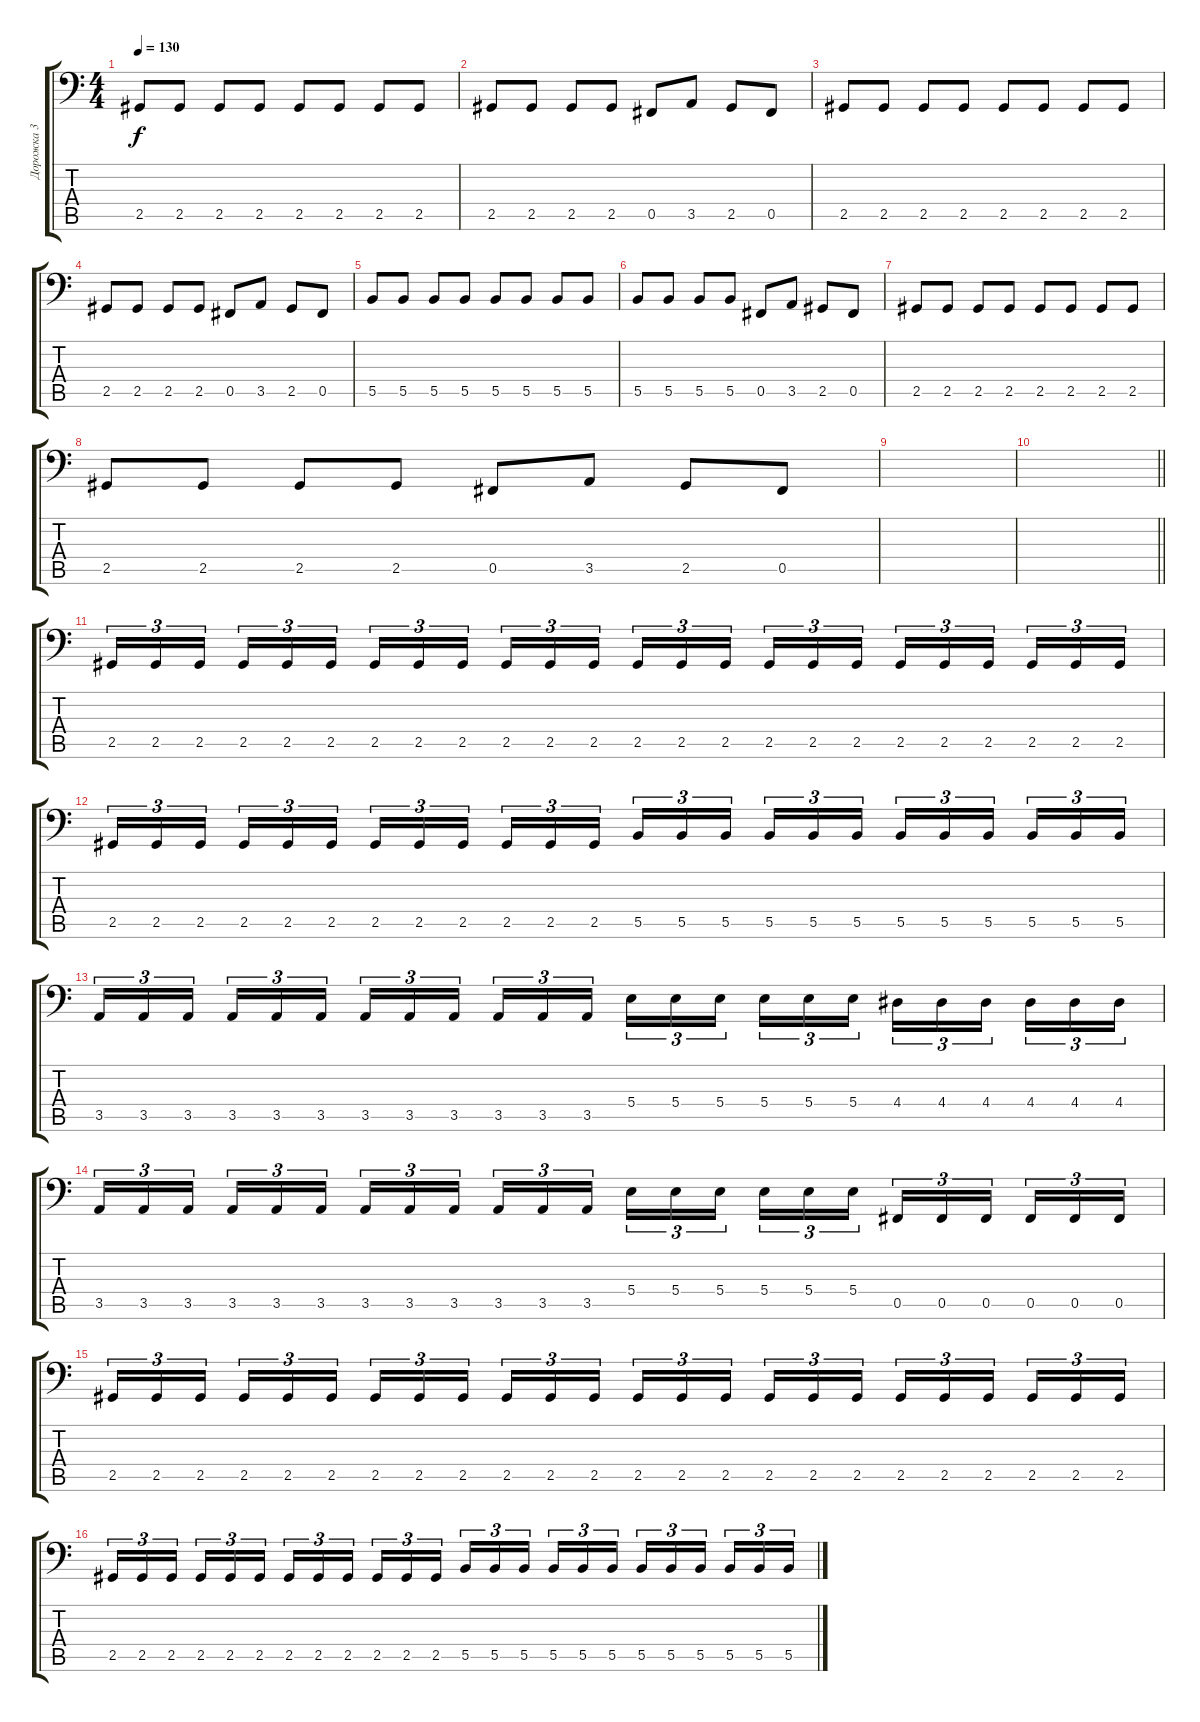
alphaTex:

\track ("Дорожка 3" "Дорожка 3") {instrument electricbassfinger}
\staff {score tabs}
\tuning (Db3 Ab2 E2 B1 Gb1 B0) {hide}
\ts (4 4)
\section ("" " ")
\tempo 130
\clef f4
\ks c
2.5.8{dy f} 2.5.8 2.5.8 2.5.8 2.5.8 2.5.8 2.5.8 2.5.8 |
2.5.8 2.5.8 2.5.8 2.5.8 0.5.8 3.5.8 2.5.8 0.5.8 |
2.5.8 2.5.8 2.5.8 2.5.8 2.5.8 2.5.8 2.5.8 2.5.8 |
2.5.8 2.5.8 2.5.8 2.5.8 0.5.8 3.5.8 2.5.8 0.5.8 |
5.5.8 5.5.8 5.5.8 5.5.8 5.5.8 5.5.8 5.5.8 5.5.8 |
5.5.8 5.5.8 5.5.8 5.5.8 0.5.8 3.5.8 2.5.8 0.5.8 |
2.5.8 2.5.8 2.5.8 2.5.8 2.5.8 2.5.8 2.5.8 2.5.8 |
2.5.8 2.5.8 2.5.8 2.5.8 0.5.8 3.5.8 2.5.8 0.5.8 |
|
\barLineRight lightlight
|
\section ("" " ")
2.5.16{tu (3 2)} 2.5.16{tu (3 2)} 2.5.16{tu (3 2) beam splitsecondary} 2.5.16{tu (3 2)} 2.5.16{tu (3 2)} 2.5.16{tu (3 2)} 2.5.16{tu (3 2)} 2.5.16{tu (3 2)} 2.5.16{tu (3 2) beam splitsecondary} 2.5.16{tu (3 2)} 2.5.16{tu (3 2)} 2.5.16{tu (3 2)} 2.5.16{tu (3 2)} 2.5.16{tu (3 2)} 2.5.16{tu (3 2) beam splitsecondary} 2.5.16{tu (3 2)} 2.5.16{tu (3 2)} 2.5.16{tu (3 2)} 2.5.16{tu (3 2)} 2.5.16{tu (3 2)} 2.5.16{tu (3 2) beam splitsecondary} 2.5.16{tu (3 2)} 2.5.16{tu (3 2)} 2.5.16{tu (3 2)} |
2.5.16{tu (3 2)} 2.5.16{tu (3 2)} 2.5.16{tu (3 2) beam splitsecondary} 2.5.16{tu (3 2)} 2.5.16{tu (3 2)} 2.5.16{tu (3 2)} 2.5.16{tu (3 2)} 2.5.16{tu (3 2)} 2.5.16{tu (3 2) beam splitsecondary} 2.5.16{tu (3 2)} 2.5.16{tu (3 2)} 2.5.16{tu (3 2)} 5.5.16{tu (3 2)} 5.5.16{tu (3 2)} 5.5.16{tu (3 2) beam splitsecondary} 5.5.16{tu (3 2)} 5.5.16{tu (3 2)} 5.5.16{tu (3 2)} 5.5.16{tu (3 2)} 5.5.16{tu (3 2)} 5.5.16{tu (3 2) beam splitsecondary} 5.5.16{tu (3 2)} 5.5.16{tu (3 2)} 5.5.16{tu (3 2)} |
3.5.16{tu (3 2)} 3.5.16{tu (3 2)} 3.5.16{tu (3 2) beam splitsecondary} 3.5.16{tu (3 2)} 3.5.16{tu (3 2)} 3.5.16{tu (3 2)} 3.5.16{tu (3 2)} 3.5.16{tu (3 2)} 3.5.16{tu (3 2) beam splitsecondary} 3.5.16{tu (3 2)} 3.5.16{tu (3 2)} 3.5.16{tu (3 2)} 5.4.16{tu (3 2)} 5.4.16{tu (3 2)} 5.4.16{tu (3 2) beam splitsecondary} 5.4.16{tu (3 2)} 5.4.16{tu (3 2)} 5.4.16{tu (3 2)} 4.4.16{tu (3 2)} 4.4.16{tu (3 2)} 4.4.16{tu (3 2) beam splitsecondary} 4.4.16{tu (3 2)} 4.4.16{tu (3 2)} 4.4.16{tu (3 2)} |
3.5.16{tu (3 2)} 3.5.16{tu (3 2)} 3.5.16{tu (3 2) beam splitsecondary} 3.5.16{tu (3 2)} 3.5.16{tu (3 2)} 3.5.16{tu (3 2)} 3.5.16{tu (3 2)} 3.5.16{tu (3 2)} 3.5.16{tu (3 2) beam splitsecondary} 3.5.16{tu (3 2)} 3.5.16{tu (3 2)} 3.5.16{tu (3 2)} 5.4.16{tu (3 2)} 5.4.16{tu (3 2)} 5.4.16{tu (3 2) beam splitsecondary} 5.4.16{tu (3 2)} 5.4.16{tu (3 2)} 5.4.16{tu (3 2)} 0.5.16{tu (3 2)} 0.5.16{tu (3 2)} 0.5.16{tu (3 2) beam splitsecondary} 0.5.16{tu (3 2)} 0.5.16{tu (3 2)} 0.5.16{tu (3 2)} |
2.5.16{tu (3 2)} 2.5.16{tu (3 2)} 2.5.16{tu (3 2) beam splitsecondary} 2.5.16{tu (3 2)} 2.5.16{tu (3 2)} 2.5.16{tu (3 2)} 2.5.16{tu (3 2)} 2.5.16{tu (3 2)} 2.5.16{tu (3 2) beam splitsecondary} 2.5.16{tu (3 2)} 2.5.16{tu (3 2)} 2.5.16{tu (3 2)} 2.5.16{tu (3 2)} 2.5.16{tu (3 2)} 2.5.16{tu (3 2) beam splitsecondary} 2.5.16{tu (3 2)} 2.5.16{tu (3 2)} 2.5.16{tu (3 2)} 2.5.16{tu (3 2)} 2.5.16{tu (3 2)} 2.5.16{tu (3 2) beam splitsecondary} 2.5.16{tu (3 2)} 2.5.16{tu (3 2)} 2.5.16{tu (3 2)} |
2.5.16{tu (3 2)} 2.5.16{tu (3 2)} 2.5.16{tu (3 2) beam splitsecondary} 2.5.16{tu (3 2)} 2.5.16{tu (3 2)} 2.5.16{tu (3 2)} 2.5.16{tu (3 2)} 2.5.16{tu (3 2)} 2.5.16{tu (3 2) beam splitsecondary} 2.5.16{tu (3 2)} 2.5.16{tu (3 2)} 2.5.16{tu (3 2)} 5.5.16{tu (3 2)} 5.5.16{tu (3 2)} 5.5.16{tu (3 2) beam splitsecondary} 5.5.16{tu (3 2)} 5.5.16{tu (3 2)} 5.5.16{tu (3 2)} 5.5.16{tu (3 2)} 5.5.16{tu (3 2)} 5.5.16{tu (3 2) beam splitsecondary} 5.5.16{tu (3 2)} 5.5.16{tu (3 2)} 5.5.16{tu (3 2)}
